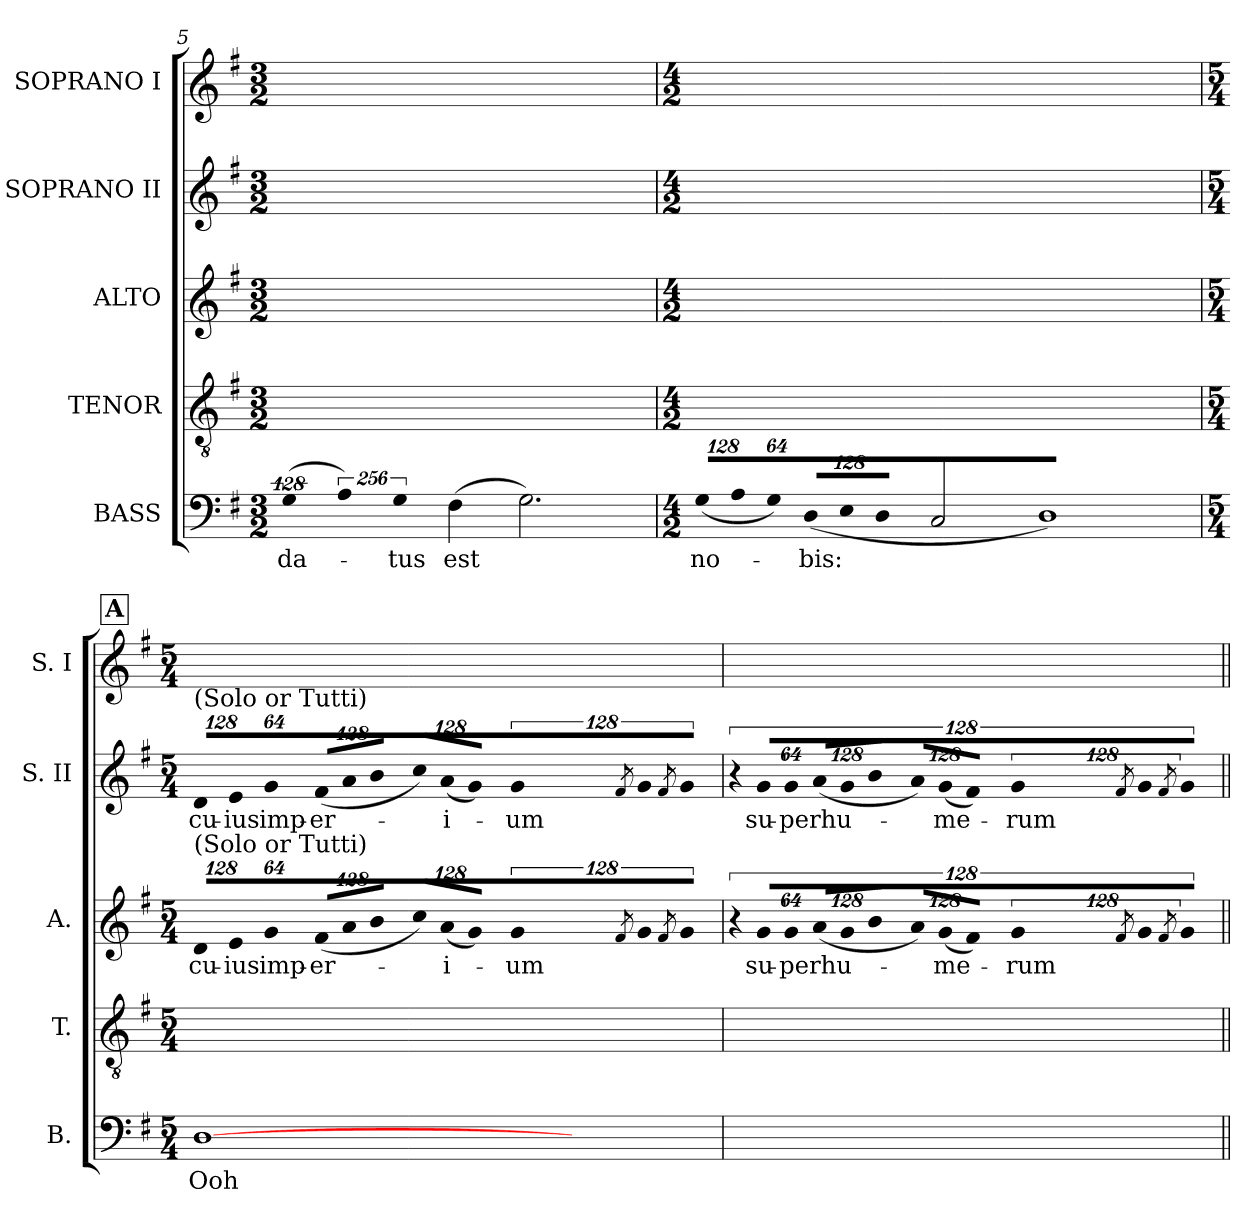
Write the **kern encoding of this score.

**kern	**text	**kern	**kern	**text	**kern	**text	**kern
*part5	*part5	*part4	*part3	*part3	*part2	*part2	*part1
*staff5	*staff5	*staff4	*staff3	*staff3	*staff2	*staff2	*staff1
*I"BASS	*	*I"TENOR	*I"ALTO	*	*I"SOPRANO II	*	*I"SOPRANO I
*I'B.	*	*I'T.	*I'A.	*	*I'S. II	*	*I'S. I
*clefF4	*	*clefGv2	*clefG2	*	*clefG2	*	*clefG2
*	*	*ITrd7c12	*	*	*	*	*
*k[f#]	*	*k[f#]	*k[f#]	*	*k[f#]	*	*k[f#]
*G:	*	*G:	*G:	*	*G:	*	*G:
*M3/2	*	*M3/2	*M3/2	*	*M3/2	*	*M3/2
=5	=5	=5	=5	=5	=5	=5	=5
!LO:N:vis=4	!	!	!	!	!	!	!
!	!LO:LY:b:color=#000000	!LO:N:vis=1	!LO:N:vis=1	!	!LO:N:vis=1	!	!LO:N:vis=1
(512%85Gi\	da-	1.ryy	1.ryy	.	1.ryy	.	1.ryy
!LO:N:vis=4	!	!	!	!	!	!	!
1024%171Ai\)	.	.	.	.	.	.	.
!LO:N:vis=4	!	!	!	!	!	!	!
!	!LO:LY:b:color=#000000	!	!	!	!	!	!
1024%171Gi\	-tus	.	.	.	.	.	.
!	!LO:LY:b:color=#000000	!	!	!	!	!	!
(4F#i\	est	.	.	.	.	.	.
2.Gi\)	.	.	.	.	.	.	.
=6	=6	=6	=6	=6	=6	=6	=6
*M4/2	*	*M4/2	*M4/2	*	*M4/2	*	*M4/2
*Xbrackettup	*	*	*	*	*	*	*
!LO:N:vis=8	!	!	!	!	!	!	!
!	!LO:LY:b:color=#000000	!LO:N:vis=1	!LO:N:vis=1	!	!LO:N:vis=1	!	!LO:N:vis=1
(1024%85Gi\L	no-	0ryy	0ryy	.	0ryy	.	0ryy
!LO:N:vis=8	!	!	!	!	!	!	!
1024%85Ai\	.	.	.	.	.	.	.
!LO:N:vis=8	!	!	!	!	!	!	!
512%43Gi\J)	.	.	.	.	.	.	.
!LO:N:vis=8	!	!	!	!	!	!	!
!	!LO:LY:b:color=#000000	!	!	!	!	!	!
(1024%85Di/L	-bis:	.	.	.	.	.	.
!LO:N:vis=8	!	!	!	!	!	!	!
1024%85Ei/	.	.	.	.	.	.	.
!LO:N:vis=8	!	!	!	!	!	!	!
512%43Di/J	.	.	.	.	.	.	.
2Ci/	.	.	.	.	.	.	.
1Di)	.	.	.	.	.	.	.
!!LO:PB:g=z
!!LO:REH:place=s1:B:color=#000000:enc=box:fs=19.4262:t=A
=7	=7	=7	=7	=7	=7	=7	=7
*M5/4	*	*M5/4	*M5/4	*	*M5/4	*	*M5/4
!	!LO:LY:b:color=#000000	!	!	!	!	!	!
*	*	*	*Xbrackettup	*	*	*	*
!	!	!	!LO:N:vis=8	!	!	!	!
!	!	!	!	!LO:LY:b:color=#000000	!	!	!
*	*	*	*	*	*Xbrackettup	*	*
!	!	!	!	!	!LO:N:vis=8	!	!
!	!	!	!	!	!LO:TX:a:t=(Solo or Tutti)	!	!
!	!	!	!LO:TX:a:t=(Solo or Tutti)	!	!	!	!
!	!	!	!	!	!	!LO:LY:b:color=#000000	!
[<1Di	Ooh	1ryy	1024%85di/L	cu-	1024%85di/L	cu-	1ryy
!	!	!	!LO:N:vis=8	!	!	!	!
!	!	!	!	!LO:LY:b:color=#000000	!LO:N:vis=8	!	!
!	!	!	!	!	!	!LO:LY:b:color=#000000	!
.	.	.	1024%85ei/	-ius	1024%85ei/	-ius	.
!	!	!	!LO:N:vis=8	!	!	!	!
!	!	!	!	!LO:LY:b:color=#000000	!LO:N:vis=8	!	!
!	!	!	!	!	!	!LO:LY:b:color=#000000	!
.	.	.	512%43gi/J	imp-	512%43gi/J	imp-	.
!	!	!	!LO:N:vis=8	!	!	!	!
!	!	!	!	!LO:LY:b:color=#000000	!LO:N:vis=8	!	!
!	!	!	!	!	!	!LO:LY:b:color=#000000	!
.	.	.	(1024%85f#i/L	-er-	(1024%85f#i/L	-er-	.
!	!	!	!LO:N:vis=8	!	!LO:N:vis=8	!	!
.	.	.	1024%85ai/	.	1024%85ai/	.	.
!	!	!	!LO:N:vis=8	!	!LO:N:vis=8	!	!
.	.	.	512%43bi/J	.	512%43bi/J	.	.
!	!	!	!LO:N:vis=8	!	!LO:N:vis=8	!	!
.	.	.	1024%85cci/L)	.	1024%85cci/L)	.	.
!	!	!	!LO:N:vis=8	!	!	!	!
!	!	!	!	!LO:LY:b:color=#000000	!LO:N:vis=8	!	!
!	!	!	!	!	!	!LO:LY:b:color=#000000	!
.	.	.	(1024%85ai/	-i-	(1024%85ai/	-i-	.
!	!	!	!LO:N:vis=8	!	!LO:N:vis=8	!	!
.	.	.	512%43gi/J)	.	512%43gi/J)	.	.
*	*	*	*brackettup	*	*	*	*
!	!	!	!LO:N:vis=4	!	!	!	!
!	!	!	!	!LO:LY:b:color=#000000	!	!	!
*	*	*	*	*	*brackettup	*	*
!	!	!	!	!	!LO:N:vis=4	!	!
!	!	!	!	!	!	!LO:LY:b:color=#000000	!
.	.	.	512%85gi/	-um	512%85gi/	-um	.
.	.	.	8qf#i/	.	8qf#i/	.	.
!	!	!	!LO:N:vis=4	!	!LO:N:vis=4	!	!
.	.	.	1024%171gi/	.	1024%171gi/	.	.
4ryy	.	4ryy	.	.	.	.	4ryy
.	.	.	8qf#i/	.	8qf#i/	.	.
!	!	!	!LO:N:vis=4	!	!LO:N:vis=4	!	!
.	.	.	1024%171gi/	.	1024%171gi/	.	.
=8	=8	=8	=8	=8	=8	=8	=8
!	!	!	!LO:N:vis=8	!	!LO:N:vis=8	!	!
1ryy	.	1ryy	1024%85r	.	1024%85r	.	2.ryy
!	!	!	!LO:N:vis=8	!	!	!	!
!	!	!	!	!LO:LY:b:color=#000000	!LO:N:vis=8	!	!
!	!	!	!	!	!	!LO:LY:b:color=#000000	!
.	.	.	1024%85gi/L	su-	1024%85gi/L	su-	.
!	!	!	!LO:N:vis=8	!	!	!	!
!	!	!	!	!LO:LY:b:color=#000000	!LO:N:vis=8	!	!
!	!	!	!	!	!	!LO:LY:b:color=#000000	!
.	.	.	512%43gi/J	-perhu-	512%43gi/J	-perhu-	.
*	*	*	*Xbrackettup	*	*	*	*
!	!	!	!LO:N:vis=8	!	!	!	!
*	*	*	*	*	*Xbrackettup	*	*
!	!	!	!	!	!LO:N:vis=8	!	!
.	.	.	(1024%85ai/L	.	(1024%85ai/L	.	.
!	!	!	!LO:N:vis=8	!	!LO:N:vis=8	!	!
.	.	.	1024%85gi/	.	1024%85gi/	.	.
!	!	!	!LO:N:vis=8	!	!LO:N:vis=8	!	!
.	.	.	512%43bi/J	.	512%43bi/J	.	.
!	!	!	!LO:N:vis=8	!	!LO:N:vis=8	!	!
.	.	.	1024%85ai/L)	.	1024%85ai/L)	.	.
!	!	!	!LO:N:vis=8	!	!	!	!
!	!	!	!	!LO:LY:b:color=#000000	!LO:N:vis=8	!	!
!	!	!	!	!	!	!LO:LY:b:color=#000000	!
.	.	.	(1024%85gi/	-me-	(1024%85gi/	-me-	.
!	!	!	!LO:N:vis=8	!	!LO:N:vis=8	!	!
.	.	.	512%43f#i/J)	.	512%43f#i/J)	.	.
*	*	*	*brackettup	*	*	*	*
!	!	!	!LO:N:vis=4	!	!	!	!
!	!	!	!	!LO:LY:b:color=#000000	!	!	!
*	*	*	*	*	*brackettup	*	*
!	!	!	!	!	!LO:N:vis=4	!	!
!	!	!	!	!	!	!LO:LY:b:color=#000000	!
.	.	.	512%85gi/	-rum	512%85gi/	-rum	2ryy
.	.	.	8qf#i/	.	8qf#i/	.	.
!	!	!	!LO:N:vis=4	!	!LO:N:vis=4	!	!
.	.	.	1024%171gi/	.	1024%171gi/	.	.
4ryy	.	4ryy	.	.	.	.	.
.	.	.	8qf#i/	.	8qf#i/	.	.
!	!	!	!LO:N:vis=4	!	!LO:N:vis=4	!	!
.	.	.	1024%171gi/	.	1024%171gi/	.	.
=||	=||	=||	=||	=||	=||	=||	=||
*-	*-	*-	*-	*-	*-	*-	*-
